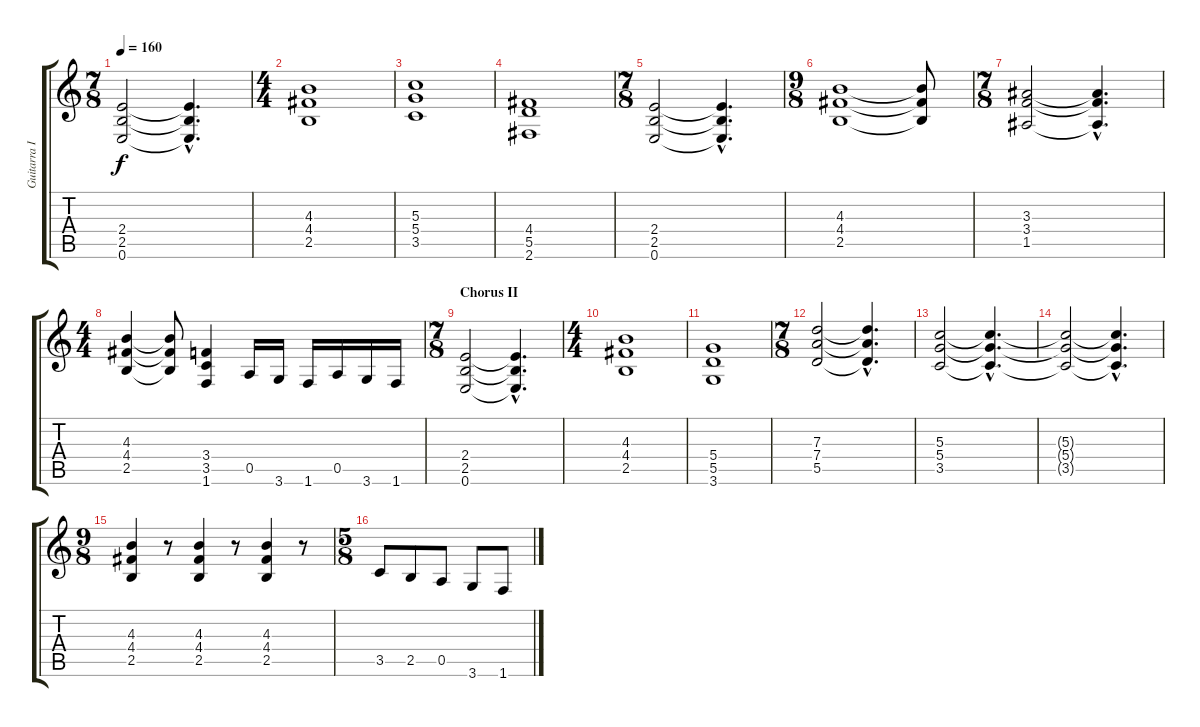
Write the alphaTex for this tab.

\track ("Guitarra I" "Guitarra I") {instrument distortionguitar}
\staff {score tabs}
\tuning (E4 B3 G3 D3 A2 E2) {hide}
\ts (7 8)
\tempo 160
\clef g2
\ks c
(2.4 2.5 0.6).2{dy f} (2.4{hac t} 2.5{hac t} 0.6{hac t}).4{d} |
\ts (4 4)
(4.3 4.4 2.5).1 |
(5.3 5.4 3.5).1 |
(4.4 5.5 2.6).1 |
\ts (7 8)
(2.4 2.5 0.6).2 (2.4{hac t} 2.5{hac t} 0.6{hac t}).4{d} |
\ts (9 8)
(4.3 4.4 2.5).1 (4.3{t} 4.4{t} 2.5{t}).8 |
\ts (7 8)
(3.3 3.4 1.5).2 (3.3{hac t} 3.4{hac t} 1.5{hac t}).4{d} |
\ts (4 4)
(4.3 4.4 2.5).4 (4.3{t} 4.4{t} 2.5{t}).8 (3.4 3.5 1.6).4 0.5.16 3.6.16 1.6.16 0.5.16 3.6.16 1.6.16 |
\ts (7 8)
\section ("" "Chorus II")
(2.4 2.5 0.6).2{volume 14 balance 8} (2.4{hac t} 2.5{hac t} 0.6{hac t}).4{d} |
\ts (4 4)
(4.3 4.4 2.5).1 |
(5.4 5.5 3.6).1 |
\ts (7 8)
(7.3 7.4 5.5).2 (7.3{hac t} 7.4{hac t} 5.5{hac t}).4{d} |
(5.3 5.4 3.5).2 (5.3{hac t} 5.4{hac t} 3.5{hac t}).4{d} |
(5.3{t} 5.4{t} 3.5{t}).2 (5.3{hac t} 5.4{hac t} 3.5{hac t}).4{d} |
\ts (9 8)
(4.3 4.4 2.5).4 r.8 (4.3 4.4 2.5).4 r.8 (4.3 4.4 2.5).4 r.8 |
\ts (5 8)
3.5.8 2.5.8 0.5.8 3.6.8 1.6.8
